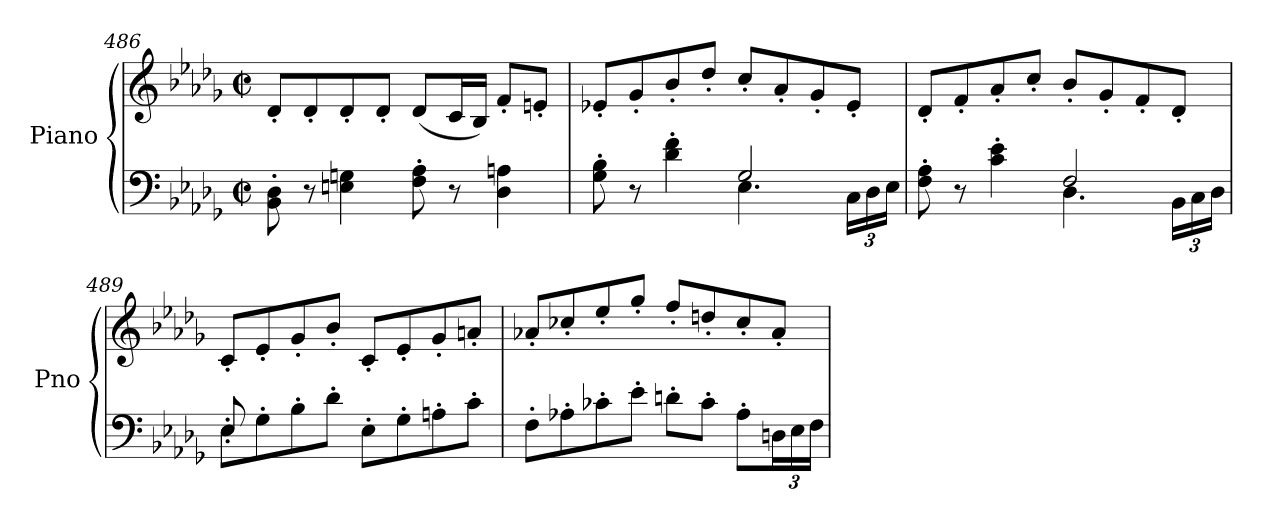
**kern	**kern
*part1	*part1
*staff2	*staff1
*I"Piano	*
*I'Pno	*
*clefF4	*clefG2
*k[b-e-a-d-g-]	*k[b-e-a-d-g-]
*M4/4	*M4/4
*met(c|)	*met(c|)
=486	=486
8BB-\' 8D-\'	8d-'/L
8r	8d-'/
4En\ 4Gn\	8d-'/
.	8d-'/J
8F\' 8A-\'	(8d-/L
8r	16c/L
.	16B-/JJ)
4D-\ 4An\	8f'/L
.	8en'/J
!!LO:LB:g=z
=487	=487
*^	*
8G-\' 8B-\'	2ryy	8e-X'/L
8r	.	8g-'/
4d-\' 4f\'	.	8b-'/
.	.	8dd-'/J
4.E-\	2G-/	8cc'/L
.	.	8a-'/
.	.	8g-'/
*Xbrackettup	*	*
24C\LL	.	8e-'/J
24D-\	.	.
24E-\JJ	.	.
=488	=488	=488
8F\' 8A-\'	2ryy	8d-'/L
8r	.	8f'/
4c\' 4e-\'	.	8a-'/
.	.	8cc'/J
4.D-\	2F/	8b-'/L
.	.	8g-'/
.	.	8f'/
24BB-\LL	.	8d-'/J
24C\	.	.
24D-\JJ	.	.
=489	=489	=489
8E-'\L	8E-'/	8c'/L
8G-'\	2..ryy	8e-'/
8B-'\	.	8g-'/
8d-'\J	.	8b-'/J
8E-'\L	.	8c'/L
8G-'\	.	8e-'/
8An'\	.	8g-'/
8c'\J	.	8an'/J
*v	*v	*
=490	=490
8F'\L	8a-X'/L
8A-X'\	8cc-X'/
8c-X'\	8ee-'/
8e-'\J	8gg-'/J
8dn'\L	8ff'/L
8c-'\J	8ddn'/
8A-'\L	8cc-'/
24Dn\L	8a-'/J
24E-\	.
24F\JJ	.
=	=
*-	*-
